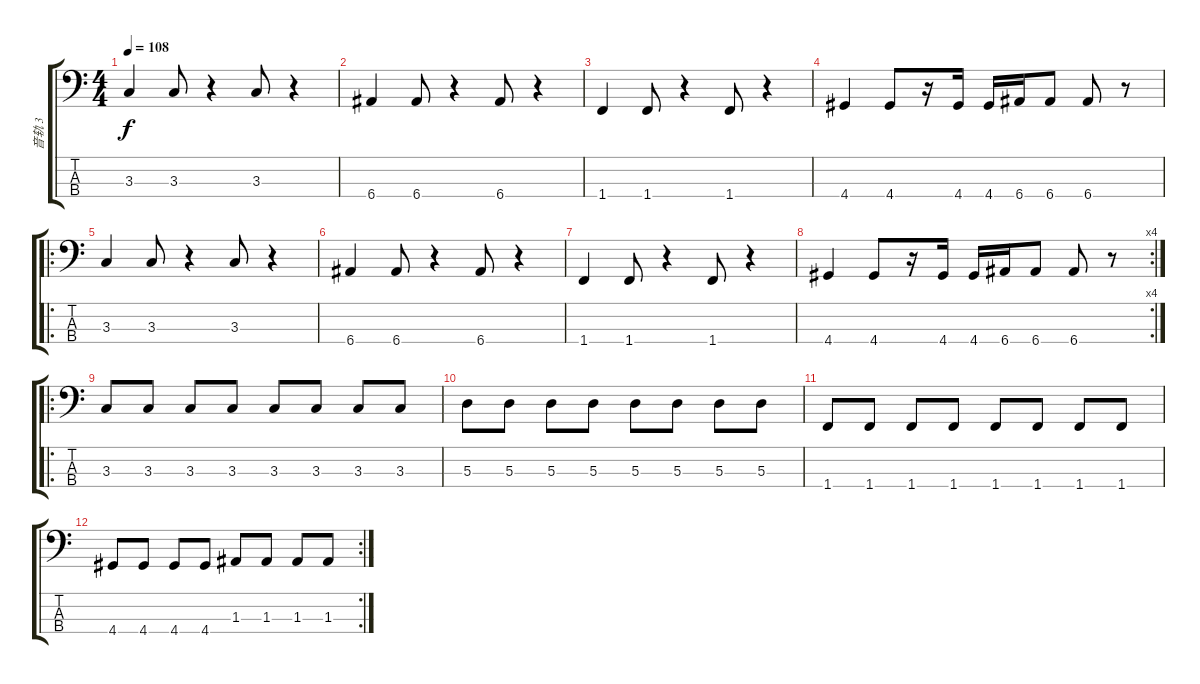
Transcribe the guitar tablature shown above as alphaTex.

\track ("音轨 3" "音轨 3") {instrument electricbassfinger}
\staff {score tabs}
\tuning (G2 D2 A1 E1) {hide}
\ts (4 4)
\tempo 108
\clef f4
\ks c
3.3.4{dy f} 3.3.8 r.4 3.3.8 r.4 |
6.4.4 6.4.8 r.4 6.4.8 r.4 |
1.4.4 1.4.8 r.4 1.4.8 r.4 |
4.4.4 4.4.8 r.16 4.4.16 4.4.16 6.4.16 6.4.8 6.4.8 r.8 |
\ro
3.3.4 3.3.8 r.4 3.3.8 r.4 |
6.4.4 6.4.8 r.4 6.4.8 r.4 |
1.4.4 1.4.8 r.4 1.4.8 r.4 |
\rc 4
4.4.4 4.4.8 r.16 4.4.16 4.4.16 6.4.16 6.4.8 6.4.8 r.8 |
\ro
3.3.8 3.3.8 3.3.8 3.3.8 3.3.8 3.3.8 3.3.8 3.3.8 |
5.3.8 5.3.8 5.3.8 5.3.8 5.3.8 5.3.8 5.3.8 5.3.8 |
1.4.8 1.4.8 1.4.8 1.4.8 1.4.8 1.4.8 1.4.8 1.4.8 |
\rc 2
4.4.8 4.4.8 4.4.8 4.4.8 1.3.8 1.3.8 1.3.8 1.3.8
